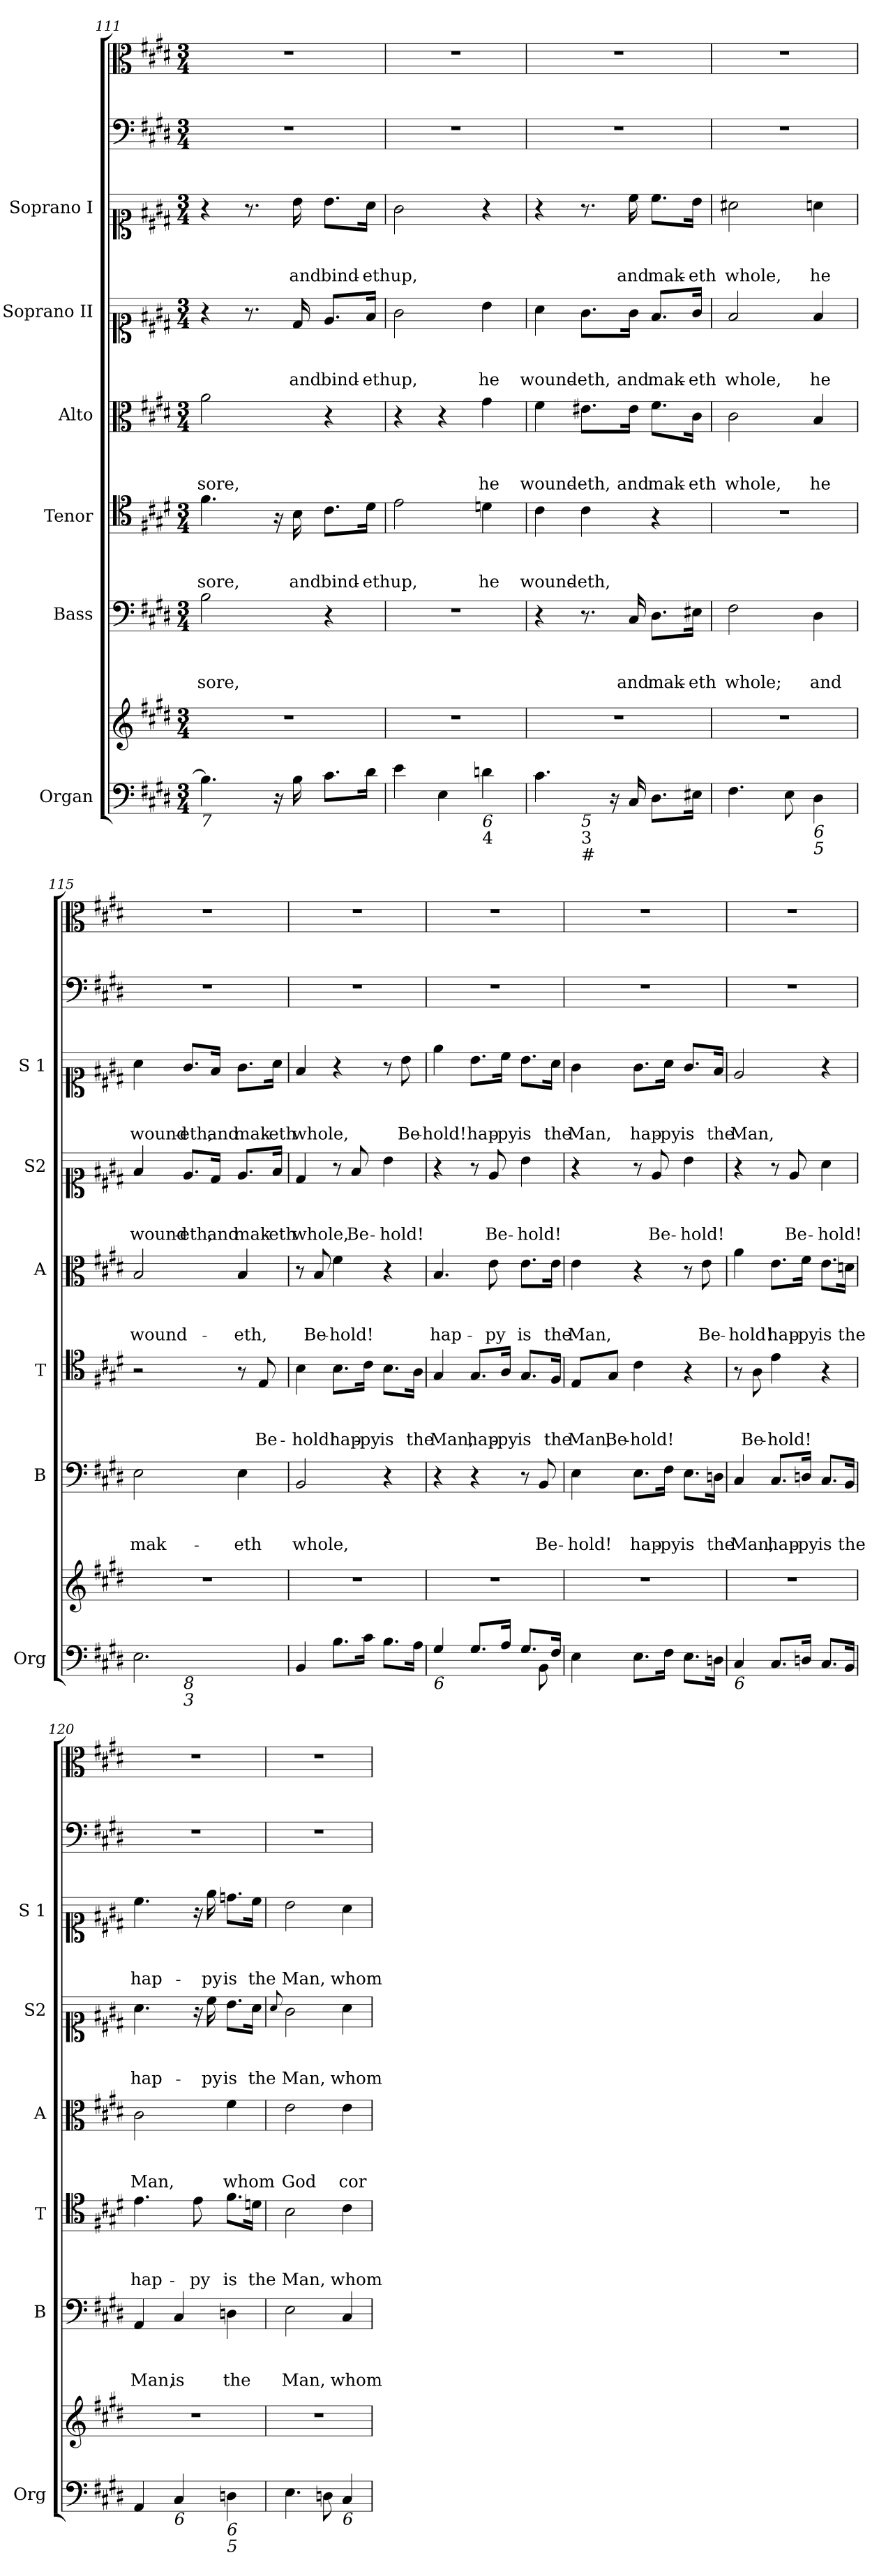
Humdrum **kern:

**kern	**kern	**kern	**text	**text	**text	**kern	**text	**text	**text	**kern	**text	**text	**text	**kern	**text	**text	**text	**kern	**text	**text	**text	**kern	**kern
*part8	*part8	*part7	*part7	*part7	*part7	*part6	*part6	*part6	*part6	*part5	*part5	*part5	*part5	*part4	*part4	*part4	*part4	*part3	*part3	*part3	*part3	*part2	*part1
*staff9	*staff8	*staff7	*staff7	*staff7	*staff7	*staff6	*staff6	*staff6	*staff6	*staff5	*staff5	*staff5	*staff5	*staff4	*staff4	*staff4	*staff4	*staff3	*staff3	*staff3	*staff3	*staff2	*staff1
*I"Organ	*	*I"Bass	*	*	*	*I"Tenor	*	*	*	*I"Alto	*	*	*	*I"Soprano II	*	*	*	*I"Soprano I	*	*	*	*	*
*I'Org	*	*I'B	*	*	*	*I'T	*	*	*	*I'A	*	*	*	*I'S2	*	*	*	*I'S 1	*	*	*	*	*
!!LO:PB:g=z
*clefF4	*clefG2	*clefF4	*	*	*	*clefC4	*	*	*	*clefC3	*	*	*	*clefC1	*	*	*	*clefC1	*	*	*	*clefF4	*clefC3
*k[f#c#g#d#]	*k[f#c#g#d#]	*k[f#c#g#d#]	*	*	*	*k[f#c#g#d#]	*	*	*	*k[f#c#g#d#]	*	*	*	*k[f#c#g#d#]	*	*	*	*k[f#c#g#d#]	*	*	*	*k[f#c#g#d#]	*k[f#c#g#d#]
*E:	*E:	*E:	*	*	*	*E:	*	*	*	*E:	*	*	*	*E:	*	*	*	*E:	*	*	*	*E:	*E:
*M3/4	*M3/4	*M3/4	*	*	*	*M3/4	*	*	*	*M3/4	*	*	*	*M3/4	*	*	*	*M3/4	*	*	*	*M3/4	*M3/4
=111	=111	=111	=111	=111	=111	=111	=111	=111	=111	=111	=111	=111	=111	=111	=111	=111	=111	=111	=111	=111	=111	=111	=111
!LO:TX:b:i:t=7	!	!	!	!	!	!	!	!	!	!	!	!	!	!	!	!	!	!	!	!	!	!	!
!	!	!	!	!	!LO:LY:b	!	!	!	!LO:LY:b	!	!	!	!LO:LY:b	!	!	!	!	!	!	!	!	!	!
4.B\]	2.r	2B\	.	.	sore,	4.f#\	.	.	sore,	2a\	.	.	sore,	4r	.	.	.	4r	.	.	.	2.r	2.r
.	.	.	.	.	.	.	.	.	.	.	.	.	.	8.r	.	.	.	8.r	.	.	.	.	.
16r	.	.	.	.	.	16r	.	.	.	.	.	.	.	.	.	.	.	.	.	.	.	.	.
!	!	!	!	!	!	!	!	!	!LO:LY:b	!	!	!	!	!	!	!	!LO:LY:b	!	!	!	!LO:LY:b	!	!
16B\	.	.	.	.	.	16B\	.	.	and	.	.	.	.	16d#/	.	.	and	16b\	.	.	and	.	.
!	!	!	!	!	!	!	!	!	!LO:LY:b	!	!	!	!	!	!	!	!LO:LY:b	!	!	!	!LO:LY:b	!	!
8.c#\L	.	4r	.	.	.	8.c#\L	.	.	bind-	4r	.	.	.	8.e/L	.	.	bind-	8.b\L	.	.	bind-	.	.
!	!	!	!	!	!	!	!	!	!LO:LY:b	!	!	!	!	!	!	!	!LO:LY:b	!	!	!	!LO:LY:b	!	!
16d#\Jk	.	.	.	.	.	16d#\Jk	.	.	-eth	.	.	.	.	16f#/Jk	.	.	-eth	16a\Jk	.	.	-eth	.	.
=112	=112	=112	=112	=112	=112	=112	=112	=112	=112	=112	=112	=112	=112	=112	=112	=112	=112	=112	=112	=112	=112	=112	=112
!	!	!	!	!	!	!	!	!	!LO:LY:b	!	!	!	!	!	!	!	!LO:LY:b	!	!	!	!LO:LY:b	!	!
4e\	2.r	2.r	.	.	.	2e\	.	.	up,	4r	.	.	.	2g#\	.	.	up,	2g#\	.	.	up,	2.r	2.r
4E\	.	.	.	.	.	.	.	.	.	4r	.	.	.	.	.	.	.	.	.	.	.	.	.
!LO:TX:b:i:t=6	!	!	!	!	!	!	!	!	!	!	!	!	!	!	!	!	!	!	!	!	!	!	!
!LO:TX:b:t=4	!	!	!	!	!	!	!	!	!	!	!	!	!	!	!	!	!	!	!	!	!	!	!
!	!	!	!	!	!	!	!	!	!LO:LY:b	!	!	!	!LO:LY:b	!	!	!	!LO:LY:b	!	!	!	!	!	!
4dn\	.	.	.	.	.	4dn\	.	.	he	4g#\	.	.	he	4b\	.	.	he	4r	.	.	.	.	.
=113	=113	=113	=113	=113	=113	=113	=113	=113	=113	=113	=113	=113	=113	=113	=113	=113	=113	=113	=113	=113	=113	=113	=113
!LO:TX:b:i:t=6	!	!	!	!	!	!	!	!	!	!	!	!	!	!	!	!	!	!	!	!	!	!	!
!	!	!	!	!	!	!	!	!	!LO:LY:b	!	!	!	!LO:LY:b	!	!	!	!LO:LY:b	!	!	!	!	!	!
*^	*	*	*	*	*	*	*	*	*	*	*	*	*	*	*	*	*	*	*	*	*	*	*
4.c#\	4ryy	2.r	4r	.	.	.	4c#\	.	.	wound-	4f#\	.	.	wound-	4a\	.	.	wound-	4r	.	.	.	2.r	2.r
!	!LO:TX:b:i:t=5	!	!	!	!	!	!	!	!	!	!	!	!	!	!	!	!	!	!	!	!	!	!	!
!	!LO:TX:b:t=3	!	!	!	!	!	!	!	!	!	!	!	!	!	!	!	!	!	!	!	!	!	!	!
!	!LO:TX:b:t=#	!	!	!	!	!	!	!	!	!	!	!	!	!	!	!	!	!	!	!	!	!	!	!
!	!	!	!	!	!	!	!	!	!	!LO:LY:b	!	!	!	!LO:LY:b	!	!	!	!LO:LY:b	!	!	!	!	!	!
.	2ryy	.	8.r	.	.	.	4c#\	.	.	-eth,	8.e#X\L	.	.	-eth,	8.g#\L	.	.	-eth,	8.r	.	.	.	.	.
16r	.	.	.	.	.	.	.	.	.	.	.	.	.	.	.	.	.	.	.	.	.	.	.	.
!	!	!	!	!	!	!LO:LY:b	!	!	!	!	!	!	!	!LO:LY:b	!	!	!	!LO:LY:b	!	!	!	!LO:LY:b	!	!
16C#/	.	.	16C#/	.	.	and	.	.	.	.	16e#\Jk	.	.	and	16g#\Jk	.	.	and	16cc#\	.	.	and	.	.
!	!	!	!	!	!	!LO:LY:b	!	!	!	!	!	!	!	!LO:LY:b	!	!	!	!LO:LY:b	!	!	!	!LO:LY:b	!	!
8.D#\L	.	.	8.D#\L	.	.	mak-	4r	.	.	.	8.f#\L	.	.	mak-	8.f#/L	.	.	mak-	8.cc#\L	.	.	mak-	.	.
!	!	!	!	!	!	!LO:LY:b	!	!	!	!	!	!	!	!LO:LY:b	!	!	!	!LO:LY:b	!	!	!	!LO:LY:b	!	!
16E#X\Jk	.	.	16E#X\Jk	.	.	-eth	.	.	.	.	16c#\Jk	.	.	-eth	16g#/Jk	.	.	-eth	16b\Jk	.	.	-eth	.	.
=114	=114	=114	=114	=114	=114	=114	=114	=114	=114	=114	=114	=114	=114	=114	=114	=114	=114	=114	=114	=114	=114	=114	=114	=114
!LO:TX:b:t=#	!	!	!	!	!	!	!	!	!	!	!	!	!	!	!	!	!	!	!	!	!	!	!	!
!	!	!	!	!	!	!LO:LY:b	!	!	!	!	!	!	!	!LO:LY:b	!	!	!	!LO:LY:b	!	!	!	!LO:LY:b	!	!
*v	*v	*	*	*	*	*	*	*	*	*	*	*	*	*	*	*	*	*	*	*	*	*	*	*
4.F#\	2.r	2F#\	.	.	whole;	2.r	.	.	.	2c#\	.	.	whole,	2f#/	.	.	whole,	2a#X\	.	.	whole,	2.r	2.r
8E\	.	.	.	.	.	.	.	.	.	.	.	.	.	.	.	.	.	.	.	.	.	.	.
!LO:TX:b:i:t=6	!	!	!	!	!	!	!	!	!	!	!	!	!	!	!	!	!	!	!	!	!	!	!
!LO:TX:b:i:t=5	!	!	!	!	!	!	!	!	!	!	!	!	!	!	!	!	!	!	!	!	!	!	!
!	!	!	!	!	!LO:LY:b	!	!	!	!	!	!	!	!LO:LY:b	!	!	!	!LO:LY:b	!	!	!	!LO:LY:b	!	!
4D#\	.	4D#\	.	.	and	.	.	.	.	4B/	.	.	he	4f#/	.	.	he	4an\	.	.	he	.	.
=115	=115	=115	=115	=115	=115	=115	=115	=115	=115	=115	=115	=115	=115	=115	=115	=115	=115	=115	=115	=115	=115	=115	=115
!LO:TX:b:i:t=9	!	!	!	!	!	!	!	!	!	!	!	!	!	!	!	!	!	!	!	!	!	!	!
!LO:TX:b:i:t=4	!	!	!	!	!	!	!	!	!	!	!	!	!	!	!	!	!	!	!	!	!	!	!
!	!	!	!	!	!LO:LY:b	!	!	!	!	!	!	!	!LO:LY:b	!	!	!	!LO:LY:b	!	!	!	!LO:LY:b	!	!
*^	*	*	*	*	*	*	*	*	*	*	*	*	*	*	*	*	*	*	*	*	*	*	*
2.E\	4ryy	2.r	2E\	.	.	mak-	2r	.	.	.	2B/	.	.	wound-	4f#/	.	.	wound-	4a\	.	.	wound-	2.r	2.r
!	!LO:TX:b:i:t=8	!	!	!	!	!	!	!	!	!	!	!	!	!	!	!	!	!	!	!	!	!	!	!
!	!LO:TX:b:i:t=3	!	!	!	!	!	!	!	!	!	!	!	!	!	!	!	!	!	!	!	!	!	!	!
!	!	!	!	!	!	!	!	!	!	!	!	!	!	!	!	!	!	!LO:LY:b	!	!	!	!LO:LY:b	!	!
.	2ryy	.	.	.	.	.	.	.	.	.	.	.	.	.	8.e/L	.	.	-eth,	8.g#/L	.	.	-eth,	.	.
!	!	!	!	!	!	!	!	!	!	!	!	!	!	!	!	!	!	!LO:LY:b	!	!	!	!LO:LY:b	!	!
.	.	.	.	.	.	.	.	.	.	.	.	.	.	.	16d#/Jk	.	.	and	16f#/Jk	.	.	and	.	.
!	!	!	!	!	!	!LO:LY:b	!	!	!	!	!	!	!	!LO:LY:b	!	!	!	!LO:LY:b	!	!	!	!LO:LY:b	!	!
.	.	.	4E\	.	.	-eth	8r	.	.	.	4B/	.	.	-eth,	8.e/L	.	.	mak-	8.g#\L	.	.	mak-	.	.
!	!	!	!	!	!	!	!	!	!	!LO:LY:b	!	!	!	!	!	!	!	!	!	!	!	!	!	!
.	.	.	.	.	.	.	8E/	.	.	Be-	.	.	.	.	.	.	.	.	.	.	.	.	.	.
!	!	!	!	!	!	!	!	!	!	!	!	!	!	!	!	!	!	!LO:LY:b	!	!	!	!LO:LY:b	!	!
.	.	.	.	.	.	.	.	.	.	.	.	.	.	.	16f#/Jk	.	.	-eth	16a\Jk	.	.	-eth	.	.
!!LO:PB:g=z
=116	=116	=116	=116	=116	=116	=116	=116	=116	=116	=116	=116	=116	=116	=116	=116	=116	=116	=116	=116	=116	=116	=116	=116	=116
!	!	!	!	!	!	!LO:LY:b	!	!	!	!LO:LY:b	!	!	!	!	!	!	!	!LO:LY:b	!	!	!	!LO:LY:b	!	!
*v	*v	*	*	*	*	*	*	*	*	*	*	*	*	*	*	*	*	*	*	*	*	*	*	*
4BB/	2.r	2BB/	.	.	whole,	4B\	.	.	-hold!	8r	.	.	.	4d#/	.	.	whole,	4f#/	.	.	whole,	2.r	2.r
!	!	!	!	!	!	!	!	!	!	!	!	!	!LO:LY:b	!	!	!	!	!	!	!	!	!	!
.	.	.	.	.	.	.	.	.	.	8B/	.	.	Be-	.	.	.	.	.	.	.	.	.	.
!	!	!	!	!	!	!	!	!	!LO:LY:b	!	!	!	!LO:LY:b	!	!	!	!	!	!	!	!	!	!
8.B\L	.	.	.	.	.	8.B\L	.	.	hap-	4f#\	.	.	-hold!	8r	.	.	.	4r	.	.	.	.	.
!	!	!	!	!	!	!	!	!	!	!	!	!	!	!	!	!	!LO:LY:b	!	!	!	!	!	!
.	.	.	.	.	.	.	.	.	.	.	.	.	.	8f#/	.	.	Be-	.	.	.	.	.	.
!	!	!	!	!	!	!	!	!	!LO:LY:b	!	!	!	!	!	!	!	!	!	!	!	!	!	!
16c#\Jk	.	.	.	.	.	16c#\Jk	.	.	-py	.	.	.	.	.	.	.	.	.	.	.	.	.	.
!	!	!	!	!	!	!	!	!	!LO:LY:b	!	!	!	!	!	!	!	!LO:LY:b	!	!	!	!	!	!
8.B\L	.	4r	.	.	.	8.B\L	.	.	is	4r	.	.	.	4b\	.	.	-hold!	8r	.	.	.	.	.
!	!	!	!	!	!	!	!	!	!	!	!	!	!	!	!	!	!	!	!	!	!LO:LY:b	!	!
.	.	.	.	.	.	.	.	.	.	.	.	.	.	.	.	.	.	8b\	.	.	Be-	.	.
!	!	!	!	!	!	!	!	!	!LO:LY:b	!	!	!	!	!	!	!	!	!	!	!	!	!	!
16A\Jk	.	.	.	.	.	16A\Jk	.	.	the	.	.	.	.	.	.	.	.	.	.	.	.	.	.
=117	=117	=117	=117	=117	=117	=117	=117	=117	=117	=117	=117	=117	=117	=117	=117	=117	=117	=117	=117	=117	=117	=117	=117
*^	*	*	*	*	*	*	*	*	*	*	*	*	*	*	*	*	*	*	*	*	*	*	*
!LO:TX:b:i:t=6	!	!	!	!	!	!	!	!	!	!	!	!	!	!	!	!	!	!	!	!	!	!	!	!
!	!	!	!	!	!	!	!	!	!	!LO:LY:b	!	!	!	!LO:LY:b	!	!	!	!	!	!	!	!LO:LY:b	!	!
4G#/	2ryy	2.r	4r	.	.	.	4G#/	.	.	Man,	4.B/	.	.	hap-	4r	.	.	.	4ee\	.	.	-hold!	2.r	2.r
!	!	!	!	!	!	!	!	!	!	!LO:LY:b	!	!	!	!	!	!	!	!	!	!	!	!LO:LY:b	!	!
8.G#/L	.	.	4r	.	.	.	8.G#/L	.	.	hap-	.	.	.	.	8r	.	.	.	8.b\L	.	.	hap-	.	.
!	!	!	!	!	!	!	!	!	!	!	!	!	!	!LO:LY:b	!	!	!	!LO:LY:b	!	!	!	!	!	!
.	.	.	.	.	.	.	.	.	.	.	8e\	.	.	-py	8e/	.	.	Be-	.	.	.	.	.	.
!	!	!	!	!	!	!	!	!	!	!LO:LY:b	!	!	!	!	!	!	!	!	!	!	!	!LO:LY:b	!	!
16A/Jk	.	.	.	.	.	.	16A/Jk	.	.	-py	.	.	.	.	.	.	.	.	16cc#\Jk	.	.	-py	.	.
!	!	!	!	!	!	!	!	!	!	!LO:LY:b	!	!	!	!LO:LY:b	!	!	!	!LO:LY:b	!	!	!	!LO:LY:b	!	!
8.G#/L	8ryy	.	8r	.	.	.	8.G#/L	.	.	is	8.e\L	.	.	is	4b\	.	.	-hold!	8.b\L	.	.	is	.	.
!	!	!	!	!	!	!LO:LY:b	!	!	!	!	!	!	!	!	!	!	!	!	!	!	!	!	!	!
.	8BB\	.	8BB/	.	.	Be-	.	.	.	.	.	.	.	.	.	.	.	.	.	.	.	.	.	.
!	!	!	!	!	!	!	!	!	!	!LO:LY:b	!	!	!	!LO:LY:b	!	!	!	!	!	!	!	!LO:LY:b	!	!
16F#/Jk	.	.	.	.	.	.	16F#/Jk	.	.	the	16e\Jk	.	.	the	.	.	.	.	16a\Jk	.	.	the	.	.
*v	*v	*	*	*	*	*	*	*	*	*	*	*	*	*	*	*	*	*	*	*	*	*	*	*
=118	=118	=118	=118	=118	=118	=118	=118	=118	=118	=118	=118	=118	=118	=118	=118	=118	=118	=118	=118	=118	=118	=118	=118
!	!	!	!	!	!LO:LY:b	!	!	!	!LO:LY:b	!	!	!	!LO:LY:b	!	!	!	!	!	!	!	!LO:LY:b	!	!
4E\	2.r	4E\	.	.	-hold!	8E/L	.	.	Man,	4e\	.	.	Man,	4r	.	.	.	4g#\	.	.	Man,	2.r	2.r
!	!	!	!	!	!	!	!	!	!LO:LY:b	!	!	!	!	!	!	!	!	!	!	!	!	!	!
.	.	.	.	.	.	8G#/J	.	.	Be-	.	.	.	.	.	.	.	.	.	.	.	.	.	.
!	!	!	!	!	!LO:LY:b	!	!	!	!LO:LY:b	!	!	!	!	!	!	!	!	!	!	!	!LO:LY:b	!	!
8.E\L	.	8.E\L	.	.	hap-	4c#\	.	.	-hold!	4r	.	.	.	8r	.	.	.	8.g#\L	.	.	hap-	.	.
!	!	!	!	!	!	!	!	!	!	!	!	!	!	!	!	!	!LO:LY:b	!	!	!	!	!	!
.	.	.	.	.	.	.	.	.	.	.	.	.	.	8e/	.	.	Be-	.	.	.	.	.	.
!	!	!	!	!	!LO:LY:b	!	!	!	!	!	!	!	!	!	!	!	!	!	!	!	!LO:LY:b	!	!
16F#\Jk	.	16F#\Jk	.	.	-py	.	.	.	.	.	.	.	.	.	.	.	.	16a\Jk	.	.	-py	.	.
!	!	!	!	!	!LO:LY:b	!	!	!	!	!	!	!	!	!	!	!	!LO:LY:b	!	!	!	!LO:LY:b	!	!
8.E\L	.	8.E\L	.	.	is	4r	.	.	.	8r	.	.	.	4b\	.	.	-hold!	8.g#/L	.	.	is	.	.
!	!	!	!	!	!	!	!	!	!	!	!	!	!LO:LY:b	!	!	!	!	!	!	!	!	!	!
.	.	.	.	.	.	.	.	.	.	8e\	.	.	Be-	.	.	.	.	.	.	.	.	.	.
!	!	!	!	!	!LO:LY:b	!	!	!	!	!	!	!	!	!	!	!	!	!	!	!	!LO:LY:b	!	!
16Dn\Jk	.	16Dn\Jk	.	.	the	.	.	.	.	.	.	.	.	.	.	.	.	16f#/Jk	.	.	the	.	.
=119	=119	=119	=119	=119	=119	=119	=119	=119	=119	=119	=119	=119	=119	=119	=119	=119	=119	=119	=119	=119	=119	=119	=119
!LO:TX:b:i:t=6	!	!	!	!	!	!	!	!	!	!	!	!	!	!	!	!	!	!	!	!	!	!	!
!	!	!	!	!	!LO:LY:b	!	!	!	!	!	!	!	!LO:LY:b	!	!	!	!	!	!	!	!LO:LY:b	!	!
4C#/	2.r	4C#/	.	.	Man,	8r	.	.	.	4a\	.	.	-hold!	4r	.	.	.	2e/	.	.	Man,	2.r	2.r
!	!	!	!	!	!	!	!	!	!LO:LY:b	!	!	!	!	!	!	!	!	!	!	!	!	!	!
.	.	.	.	.	.	8A\	.	.	Be-	.	.	.	.	.	.	.	.	.	.	.	.	.	.
!	!	!	!	!	!LO:LY:b	!	!	!	!LO:LY:b	!	!	!	!LO:LY:b	!	!	!	!	!	!	!	!	!	!
8.C#/L	.	8.C#/L	.	.	hap-	4e\	.	.	-hold!	8.e\L	.	.	hap-	8r	.	.	.	.	.	.	.	.	.
!	!	!	!	!	!	!	!	!	!	!	!	!	!	!	!	!	!LO:LY:b	!	!	!	!	!	!
.	.	.	.	.	.	.	.	.	.	.	.	.	.	8e/	.	.	Be-	.	.	.	.	.	.
!	!	!	!	!	!LO:LY:b	!	!	!	!	!	!	!	!LO:LY:b	!	!	!	!	!	!	!	!	!	!
16Dn/Jk	.	16Dn/Jk	.	.	-py	.	.	.	.	16f#\Jk	.	.	-py	.	.	.	.	.	.	.	.	.	.
!	!	!	!	!	!LO:LY:b	!	!	!	!	!	!	!	!LO:LY:b	!	!	!	!LO:LY:b	!	!	!	!	!	!
8.C#/L	.	8.C#/L	.	.	is	4r	.	.	.	8.e\L	.	.	is	4a\	.	.	-hold!	4r	.	.	.	.	.
!	!	!	!	!	!LO:LY:b	!	!	!	!	!	!	!	!LO:LY:b	!	!	!	!	!	!	!	!	!	!
16BB/Jk	.	16BB/Jk	.	.	the	.	.	.	.	16dn\Jk	.	.	the	.	.	.	.	.	.	.	.	.	.
!!LO:PB:g=z
=120	=120	=120	=120	=120	=120	=120	=120	=120	=120	=120	=120	=120	=120	=120	=120	=120	=120	=120	=120	=120	=120	=120	=120
!	!	!	!	!	!LO:LY:b	!	!	!	!LO:LY:b	!	!	!	!LO:LY:b	!	!	!	!LO:LY:b	!	!	!	!LO:LY:b	!	!
4AA/	2.r	4AA/	.	.	Man,	4.e\	.	.	hap-	2c#\	.	.	Man,	4.a\	.	.	hap-	4.cc#\	.	.	hap-	2.r	2.r
!LO:TX:b:i:t=6	!	!	!	!	!	!	!	!	!	!	!	!	!	!	!	!	!	!	!	!	!	!	!
!	!	!	!	!	!LO:LY:b	!	!	!	!	!	!	!	!	!	!	!	!	!	!	!	!	!	!
4C#/	.	4C#/	.	.	is	.	.	.	.	.	.	.	.	.	.	.	.	.	.	.	.	.	.
!	!	!	!	!	!	!	!	!	!LO:LY:b	!	!	!	!	!	!	!	!	!	!	!	!	!	!
.	.	.	.	.	.	8e\	.	.	-py	.	.	.	.	16r	.	.	.	16r	.	.	.	.	.
!	!	!	!	!	!	!	!	!	!	!	!	!	!	!	!	!	!LO:LY:b	!	!	!	!LO:LY:b	!	!
.	.	.	.	.	.	.	.	.	.	.	.	.	.	16cc#\	.	.	-py	16ee\	.	.	-py	.	.
!LO:TX:b:i:t=6	!	!	!	!	!	!	!	!	!	!	!	!	!	!	!	!	!	!	!	!	!	!	!
!LO:TX:b:i:t=5	!	!	!	!	!	!	!	!	!	!	!	!	!	!	!	!	!	!	!	!	!	!	!
!	!	!	!	!	!LO:LY:b	!	!	!	!LO:LY:b	!	!	!	!LO:LY:b	!	!	!	!LO:LY:b	!	!	!	!LO:LY:b	!	!
4Dn\	.	4Dn\	.	.	the	8.f#\L	.	.	is	4f#\	.	.	whom	8.b\L	.	.	is	8.ddn\L	.	.	is	.	.
!	!	!	!	!	!	!	!	!	!LO:LY:b	!	!	!	!	!	!	!	!LO:LY:b	!	!	!	!LO:LY:b	!	!
.	.	.	.	.	.	16dn\Jk	.	.	the	.	.	.	.	16a\Jk	.	.	the	16cc#\Jk	.	.	the	.	.
=121	=121	=121	=121	=121	=121	=121	=121	=121	=121	=121	=121	=121	=121	=121	=121	=121	=121	=121	=121	=121	=121	=121	=121
.	.	.	.	.	.	.	.	.	.	.	.	.	.	8qqa/	.	.	.	.	.	.	.	.	.
!	!	!	!	!	!LO:LY:b	!	!	!	!LO:LY:b	!	!	!	!LO:LY:b	!	!	!	!LO:LY:b	!	!	!	!LO:LY:b	!	!
4.E\	2.r	2E\	.	.	Man,	2B\	.	.	Man,	2e\	.	.	God	2g#\	.	.	Man,	2b\	.	.	Man,	2.r	2.r
8Dn\	.	.	.	.	.	.	.	.	.	.	.	.	.	.	.	.	.	.	.	.	.	.	.
!LO:TX:b:i:t=6	!	!	!	!	!	!	!	!	!	!	!	!	!	!	!	!	!	!	!	!	!	!	!
!	!	!	!	!	!LO:LY:b	!	!	!	!LO:LY:b	!	!	!	!LO:LY:b	!	!	!	!LO:LY:b	!	!	!	!LO:LY:b	!	!
4C#/	.	4C#/	.	.	whom	4c#\	.	.	whom	4e\	.	.	cor-	4a\	.	.	whom	4a\	.	.	whom	.	.
=	=	=	=	=	=	=	=	=	=	=	=	=	=	=	=	=	=	=	=	=	=	=	=
*-	*-	*-	*-	*-	*-	*-	*-	*-	*-	*-	*-	*-	*-	*-	*-	*-	*-	*-	*-	*-	*-	*-	*-
